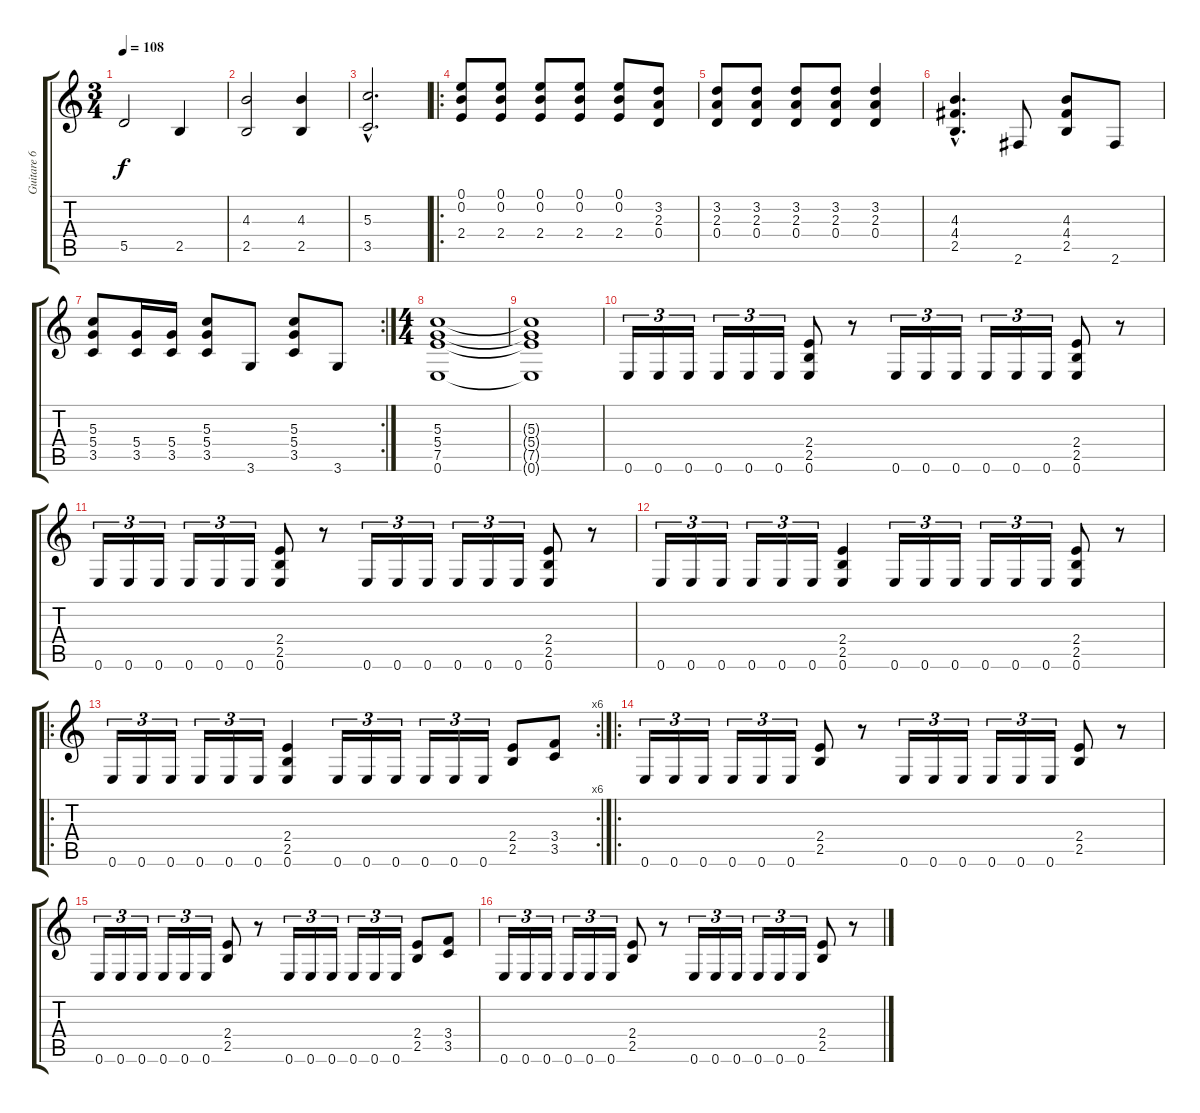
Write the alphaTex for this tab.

\track ("Guitare 6 W / Disto" "Guitare 6 ") {instrument distortionguitar}
\staff {score tabs}
\tuning (E4 B3 G3 D3 A2 E2) {hide}
\ts (3 4)
\tempo 108
\clef g2
\ks c
5.5.2{dy f} 2.5.4 |
(4.3 2.5).2 (4.3 2.5).4 |
(5.3{hac} 3.5{hac}).2{d} |
\ro
(0.1 0.2 2.4).8 (0.1 0.2 2.4).8 (0.1 0.2 2.4).8 (0.1 0.2 2.4).8 (0.1 0.2 2.4).8 (3.2 2.3 0.4).8 |
(3.2 2.3 0.4).8 (3.2 2.3 0.4).8 (3.2 2.3 0.4).8 (3.2 2.3 0.4).8 (3.2 2.3 0.4).4 |
(4.3{hac} 4.4{hac} 2.5{hac}).4{d} 2.6.8 (4.3 4.4 2.5).8 2.6.8 |
\rc 2
(5.3 5.4 3.5).8 (5.4 3.5).16 (5.4 3.5).16 (5.3 5.4 3.5).8 3.6.8 (5.3 5.4 3.5).8 3.6.8 |
\ts (4 4)
(5.3 5.4 7.5 0.6).1 |
(5.3{t} 5.4{t} 7.5{t} 0.6{t}).1 |
0.6.16{tu (3 2)} 0.6.16{tu (3 2)} 0.6.16{tu (3 2)} 0.6.16{tu (3 2)} 0.6.16{tu (3 2)} 0.6.16{tu (3 2)} (2.4 2.5 0.6).8 r.8 0.6.16{tu (3 2)} 0.6.16{tu (3 2)} 0.6.16{tu (3 2)} 0.6.16{tu (3 2)} 0.6.16{tu (3 2)} 0.6.16{tu (3 2)} (2.4 2.5 0.6).8 r.8 |
0.6.16{tu (3 2)} 0.6.16{tu (3 2)} 0.6.16{tu (3 2)} 0.6.16{tu (3 2)} 0.6.16{tu (3 2)} 0.6.16{tu (3 2)} (2.4 2.5 0.6).8 r.8 0.6.16{tu (3 2)} 0.6.16{tu (3 2)} 0.6.16{tu (3 2)} 0.6.16{tu (3 2)} 0.6.16{tu (3 2)} 0.6.16{tu (3 2)} (2.4 2.5 0.6).8 r.8 |
0.6.16{tu (3 2)} 0.6.16{tu (3 2)} 0.6.16{tu (3 2)} 0.6.16{tu (3 2)} 0.6.16{tu (3 2)} 0.6.16{tu (3 2)} (2.4 2.5 0.6).4 0.6.16{tu (3 2)} 0.6.16{tu (3 2)} 0.6.16{tu (3 2)} 0.6.16{tu (3 2)} 0.6.16{tu (3 2)} 0.6.16{tu (3 2)} (2.4 2.5 0.6).8 r.8 |
\ro
\rc 6
0.6.16{tu (3 2)} 0.6.16{tu (3 2)} 0.6.16{tu (3 2)} 0.6.16{tu (3 2)} 0.6.16{tu (3 2)} 0.6.16{tu (3 2)} (2.4 2.5 0.6).4 0.6.16{tu (3 2)} 0.6.16{tu (3 2)} 0.6.16{tu (3 2)} 0.6.16{tu (3 2)} 0.6.16{tu (3 2)} 0.6.16{tu (3 2)} (2.4 2.5).8 (3.4 3.5).8 |
\ro
0.6.16{tu (3 2)} 0.6.16{tu (3 2)} 0.6.16{tu (3 2)} 0.6.16{tu (3 2)} 0.6.16{tu (3 2)} 0.6.16{tu (3 2)} (2.4 2.5).8 r.8 0.6.16{tu (3 2)} 0.6.16{tu (3 2)} 0.6.16{tu (3 2)} 0.6.16{tu (3 2)} 0.6.16{tu (3 2)} 0.6.16{tu (3 2)} (2.4 2.5).8 r.8 |
0.6.16{tu (3 2)} 0.6.16{tu (3 2)} 0.6.16{tu (3 2)} 0.6.16{tu (3 2)} 0.6.16{tu (3 2)} 0.6.16{tu (3 2)} (2.4 2.5).8 r.8 0.6.16{tu (3 2)} 0.6.16{tu (3 2)} 0.6.16{tu (3 2)} 0.6.16{tu (3 2)} 0.6.16{tu (3 2)} 0.6.16{tu (3 2)} (2.4 2.5).8 (3.4 3.5).8 |
0.6.16{tu (3 2)} 0.6.16{tu (3 2)} 0.6.16{tu (3 2)} 0.6.16{tu (3 2)} 0.6.16{tu (3 2)} 0.6.16{tu (3 2)} (2.4 2.5).8 r.8 0.6.16{tu (3 2)} 0.6.16{tu (3 2)} 0.6.16{tu (3 2)} 0.6.16{tu (3 2)} 0.6.16{tu (3 2)} 0.6.16{tu (3 2)} (2.4 2.5).8 r.8
